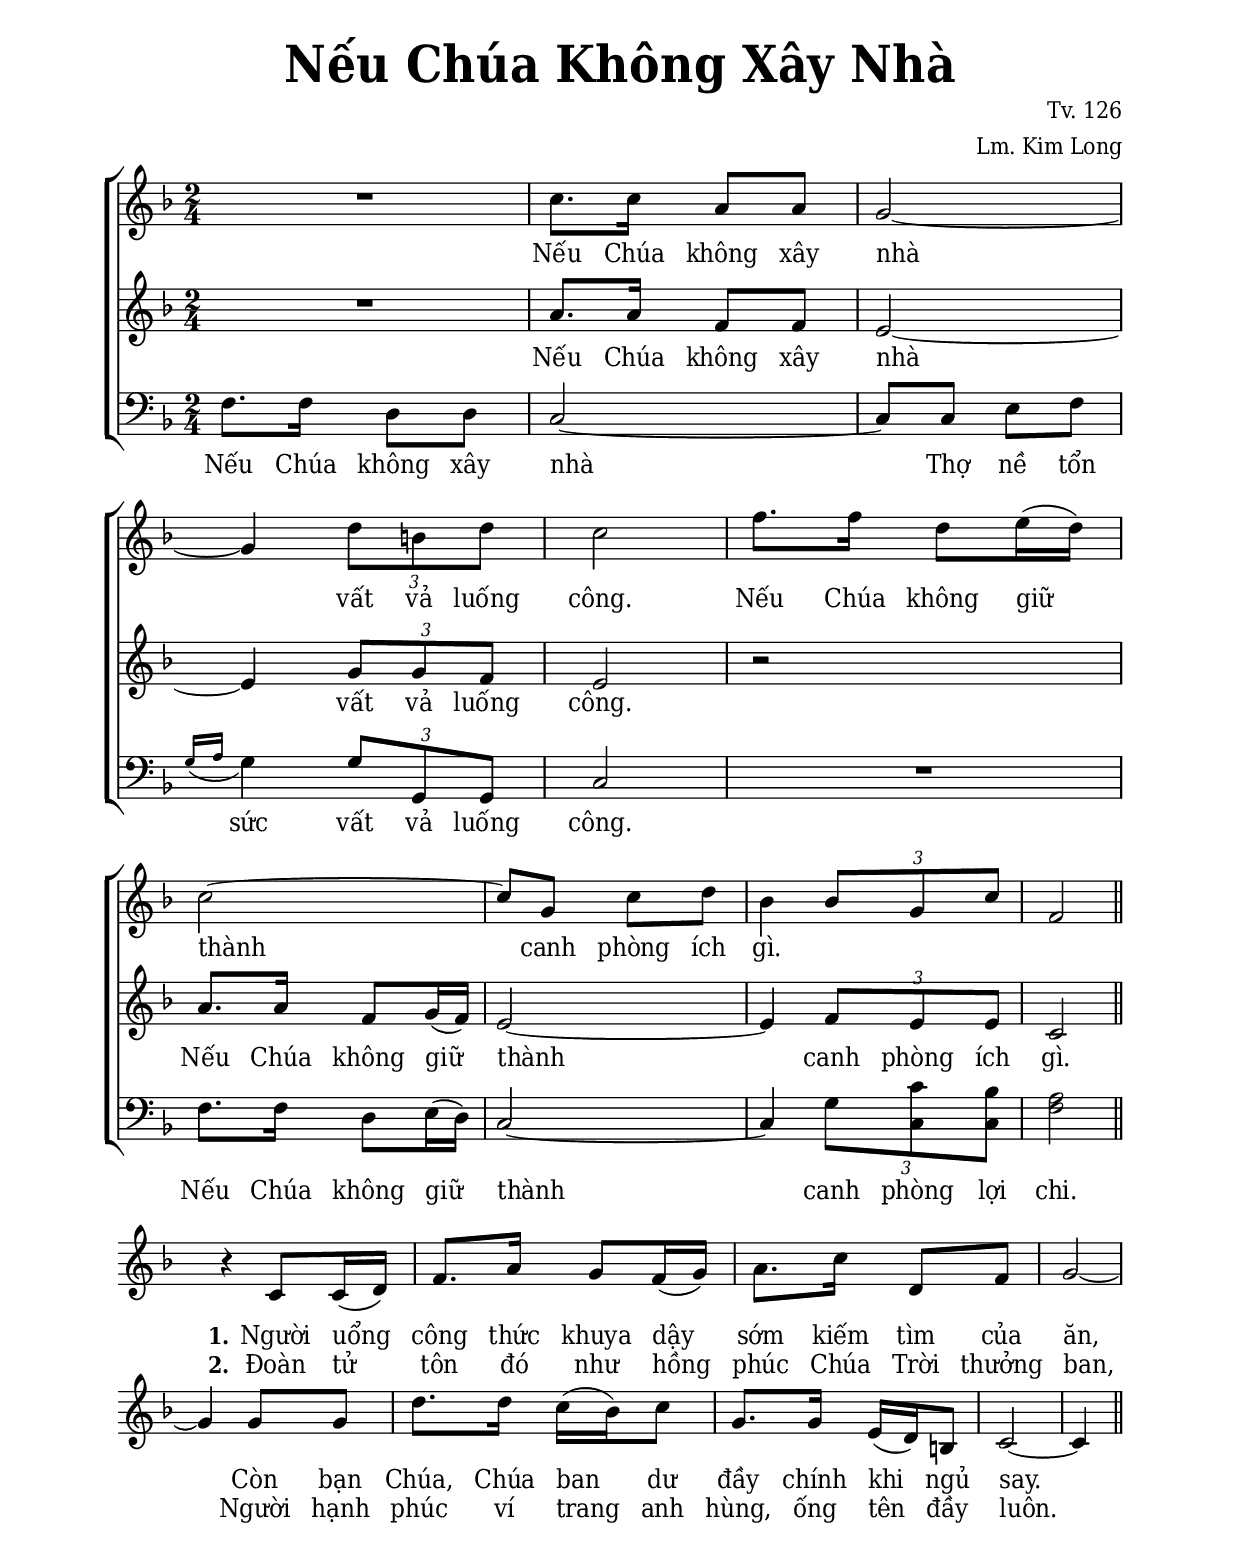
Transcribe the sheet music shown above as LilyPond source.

% Cài đặt chung
\version "2.22.1"
\include "english.ly"

\header {
  title = \markup { \fontsize #3 "Nếu Chúa Không Xây Nhà" }
  composer = "Tv. 126"
  arranger = "Lm. Kim Long"
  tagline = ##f
}

% Nhạc
nhacDiepKhucSop = \relative c'' {
  R2
  c8. c16 a8 a |
  g2 ~ |
  g4 \tuplet 3/2 { d'8 b! d } |
  c2 |
  f8. f16 d8 e16 (d) |
  c2 ~ |
  c8 g c d |
  bf4 \tuplet 3/2 { bf8 g c } |
  f,2 \bar "||"
}

nhacDiepKhucAlto = \relative c'' {
  R2
  a8. a16 f8 f |
  e2 ~ |
  e4 \tuplet 3/2 { g8 g f } |
  e2 |
  r |
  a8. a16 f8 g16 (f) |
  e2 ~ |
  e4 \tuplet 3/2 { f8 e e } |
  c2
}

nhacDiepKhucBas = \relative c {
  f8. f16 d8 d |
  c2 ~ |
  c8 c e f |
  \slashedGrace { g16 (a } g4) \tuplet 3/2 { g8 g, g } |
  c2 |
  R2
  f8. f16 d8 e16 (d) |
  c2 ~ |
  c4 \tuplet 3/2 { g'8 <c c,> <bf c,> } |
  <a f>2
}

nhacPhienKhuc = \relative c' {
  r4 c8 c16 (d) |
  f8. a16 g8 f16 (g) |
  a8. c16 d,8 f |
  g2 ~ |
  g4 g8 g |
  d'8. d16 c (bf) c8 |
  g8. g16 e (d) b!8 |
  c2 ~ |
  c4 \bar "||"
}

% Lời
loiDiepKhucSop = \lyricmode {
  Nếu Chúa không xây nhà
  vất vả luống công.
  Nếu Chúa không giữ thành
  canh phòng ích gì.
}

loiDiepKhucAlto = \lyricmode {
  \override Lyrics.LyricText.font-shape = #'italic
  \repeat unfold 13 { _ }
  Nếu Chúa không giữ thành
}

loiDiepKhucBas = \lyricmode {
  Nếu Chúa không xây nhà
  Thợ nề tổn sức vất vả luống công.
  Nếu Chúa không giữ thành canh phòng lợi chi.
}

loiPhienKhucMot = \lyricmode {
  \set stanza = #"1."
  Người uổng công thức khuya dậy sớm kiếm tìm của ăn,
  Còn bạn Chúa, Chúa ban dư đầy chính khi ngủ say.
}

loiPhienKhucHai = \lyricmode {
  \set stanza = #"2."
  Đoàn tử tôn đó như hồng phúc Chúa Trời thưởng ban,
  Người hạnh phúc ví trang anh hùng, ống tên đầy luôn.
}

% Dàn trang
\paper {
  #(set-paper-size "a4")
  top-margin = 15\mm
  bottom-margin = 15\mm
  left-margin = 20\mm
  right-margin = 20\mm
  indent = #0
  #(define fonts
    (make-pango-font-tree
      "Deja Vu Serif Condensed"
      "Deja Vu Serif Condensed"
      "Deja Vu Serif Condensed"
      (/ 20 20)))
  print-page-number = #f
  %page-count = #2
  %systems-per-page = 5
}

TongNhip = {
  \key f \major \time 2/4
  \set Timing.beamExceptions = #'()
  \set Timing.baseMoment = #(ly:make-moment 1/4)
}

% Đổi kích thước nốt cho bè phụ
notBePhu =
#(define-music-function (font-size music) (number? ly:music?)
   (for-some-music
     (lambda (m)
       (if (music-is-of-type? m 'rhythmic-event)
           (begin
             (set! (ly:music-property m 'tweaks)
                   (cons `(font-size . ,font-size)
                         (ly:music-property m 'tweaks)))
             #t)
           #f))
     music)
   music)
\score {
  \new ChoirStaff <<
    \new Staff <<
      \new Voice = "beSop" {
        \clef treble \TongNhip \nhacDiepKhucSop
      }
      \new Lyrics \lyricsto beSop \loiDiepKhucSop
    >>
    \new Staff <<
      \new Voice = "beAlto" {
        \clef treble \TongNhip \nhacDiepKhucAlto
      }
      \new Lyrics \lyricsto beAlto \loiDiepKhucSop
    >>
    \new Staff <<
        \clef "bass"
        \new Voice = beBas {
          \TongNhip \nhacDiepKhucBas
        }
      \new Lyrics \lyricsto beBas \loiDiepKhucBas
    >>
  >>
  \layout {
    \override Lyrics.LyricSpace.minimum-distance = #2.0
    \override Score.BarNumber.break-visibility = ##(#f #f #f)
    \override Score.SpacingSpanner.uniform-stretching = ##t
  }
}

\score {
  \new ChoirStaff <<
    \new Staff
      <<
      \new Voice = beSop {
        \TongNhip \nhacPhienKhuc
      }
    >>
    \new Lyrics \with {
          \override VerticalAxisGroup.
            nonstaff-relatedstaff-spacing.padding = #1
        } \lyricsto beSop \loiPhienKhucMot
    \new Lyrics \lyricsto beSop \loiPhienKhucHai
  >>
  \layout {
    \override Staff.TimeSignature.transparent = ##t
    \override Lyrics.LyricSpace.minimum-distance = #2.0
    \override LyricHyphen.minimum-distance = #2.0
    \override Score.BarNumber.break-visibility = ##(#f #f #f)
    \override Score.SpacingSpanner.uniform-stretching = ##t
  } 
}
